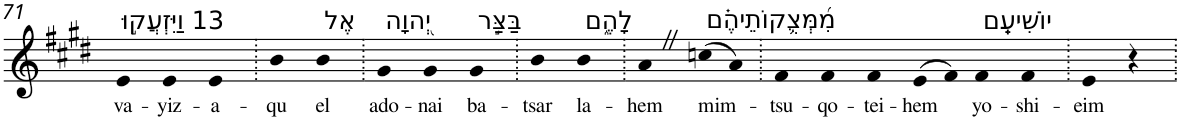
**kern	**text
*part1	*part1
*staff1	*staff1
*I"Piano	*
*I'Pno	*
!!LO:PB:g=z
*clefG2	*
*k[f#c#g#d#]	*
*E:	*
=71	=71
!LO:TX:a:t=13 וַיִּזְעֲק֣וּ	!
!	!LO:LY:b
4e	va-
!	!LO:LY:b
4e	-yiz-
!	!LO:LY:b
4e	-a-
=72.	=72.
!	!LO:LY:b
4b	-qu
!LO:TX:a:t=אֶל	!
!	!LO:LY:b
4b	el
=73.	=73.
!LO:TX:a:t=יְ֭הוָה	!
!	!LO:LY:b
4g#	ado-
!	!LO:LY:b
4g#	-nai
!LO:TX:a:t=בַּצַּ֣ר	!
!	!LO:LY:b
4g#	ba-
=74.	=74.
!	!LO:LY:b
4b	-tsar
!LO:TX:a:t=לָהֶ֑ם	!
!	!LO:LY:b
4b	la-
=75.	=75.
!	!LO:LY:b
4aZ	-hem
!LO:TX:a:t=מִ֝מְּצֻ֥קוֹתֵיהֶ֗ם	!
!	!LO:LY:b
(>8ccn	mim-
8a)	.
=76.	=76.
!	!LO:LY:b
4f#	-tsu-
!	!LO:LY:b
4f#	-qo-
!	!LO:LY:b
4f#	-tei-
!	!LO:LY:b
(>8e	-hem
8f#)	.
!LO:TX:a:t=יוֹשִׁיעֵֽם	!
!	!LO:LY:b
4f#	yo-
!	!LO:LY:b
4f#	-shi-
=77.	=77.
!	!LO:LY:b
4e	-eim
4r	.
=.	=.
*-	*-
